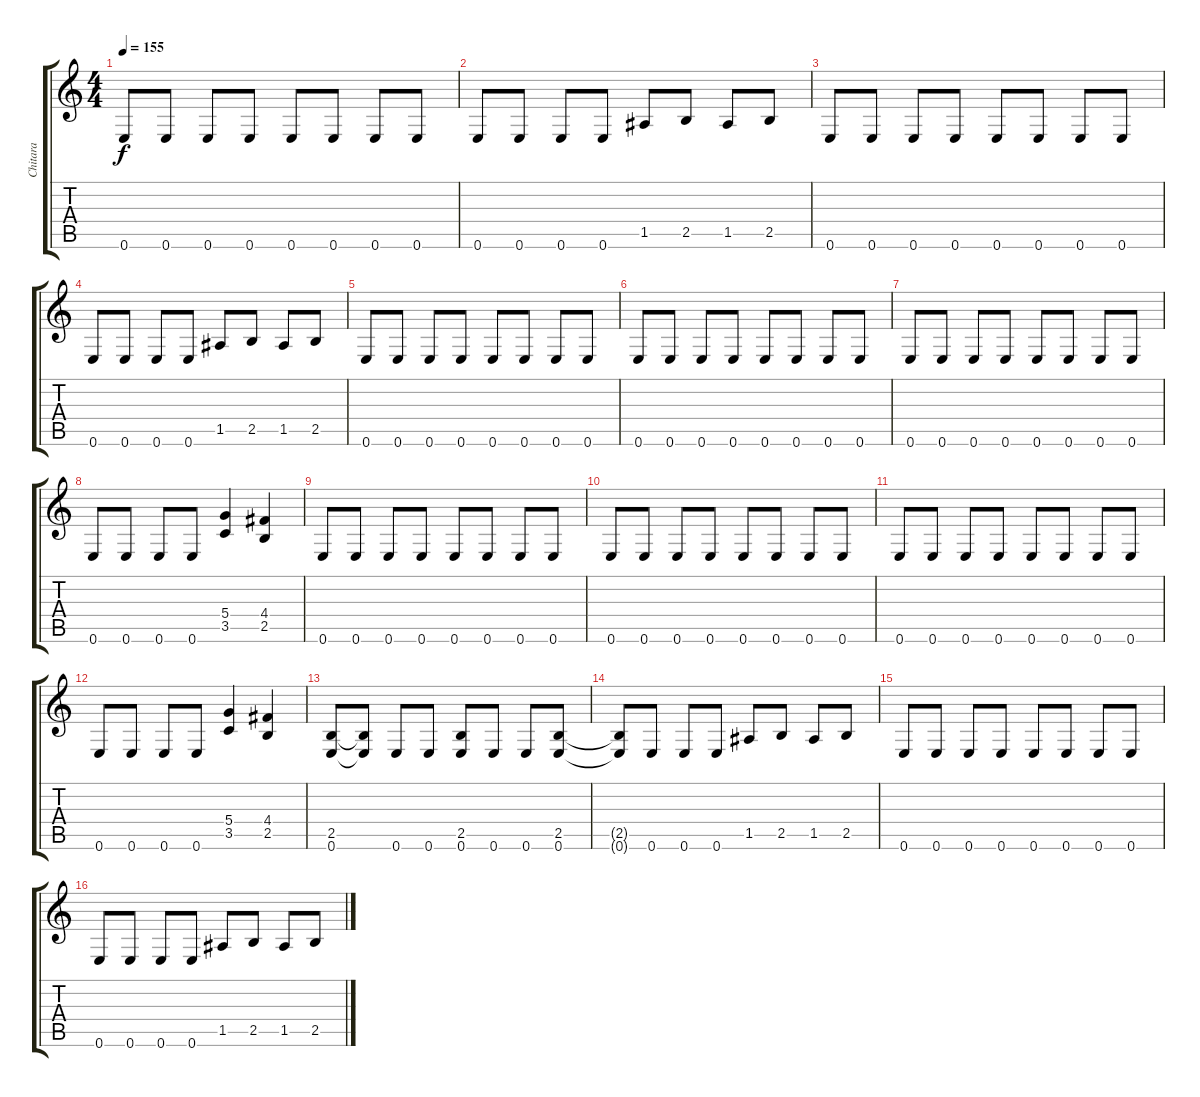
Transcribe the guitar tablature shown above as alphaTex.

\track ("Chitara" "Chitara") {instrument distortionguitar}
\staff {score tabs}
\tuning (E4 B3 G3 D3 A2 E2) {hide}
\ts (4 4)
\tempo 155
\clef g2
\ks c
0.6.8{dy f instrument distortionguitar} 0.6.8 0.6.8 0.6.8 0.6.8 0.6.8 0.6.8 0.6.8 |
0.6.8 0.6.8 0.6.8 0.6.8 1.5.8 2.5.8 1.5.8 2.5.8 |
0.6.8 0.6.8 0.6.8 0.6.8 0.6.8 0.6.8 0.6.8 0.6.8 |
0.6.8 0.6.8 0.6.8 0.6.8 1.5.8 2.5.8 1.5.8 2.5.8 |
0.6.8 0.6.8 0.6.8 0.6.8 0.6.8 0.6.8 0.6.8 0.6.8 |
0.6.8 0.6.8 0.6.8 0.6.8 0.6.8 0.6.8 0.6.8 0.6.8 |
0.6.8 0.6.8 0.6.8 0.6.8 0.6.8 0.6.8 0.6.8 0.6.8 |
0.6.8 0.6.8 0.6.8 0.6.8 (5.4 3.5).4 (4.4 2.5).4 |
0.6.8 0.6.8 0.6.8 0.6.8 0.6.8 0.6.8 0.6.8 0.6.8 |
0.6.8 0.6.8 0.6.8 0.6.8 0.6.8 0.6.8 0.6.8 0.6.8 |
0.6.8 0.6.8 0.6.8 0.6.8 0.6.8 0.6.8 0.6.8 0.6.8 |
0.6.8 0.6.8 0.6.8 0.6.8 (5.4 3.5).4 (4.4 2.5).4 |
(2.5 0.6).8 (2.5{t} 0.6{t}).8 0.6.8 0.6.8 (2.5 0.6).8 0.6.8 0.6.8 (2.5 0.6).8 |
(2.5{t} 0.6{t}).8 0.6.8 0.6.8 0.6.8 1.5.8 2.5.8 1.5.8 2.5.8 |
0.6.8 0.6.8 0.6.8 0.6.8 0.6.8 0.6.8 0.6.8 0.6.8 |
0.6.8 0.6.8 0.6.8 0.6.8 1.5.8 2.5.8 1.5.8 2.5.8
